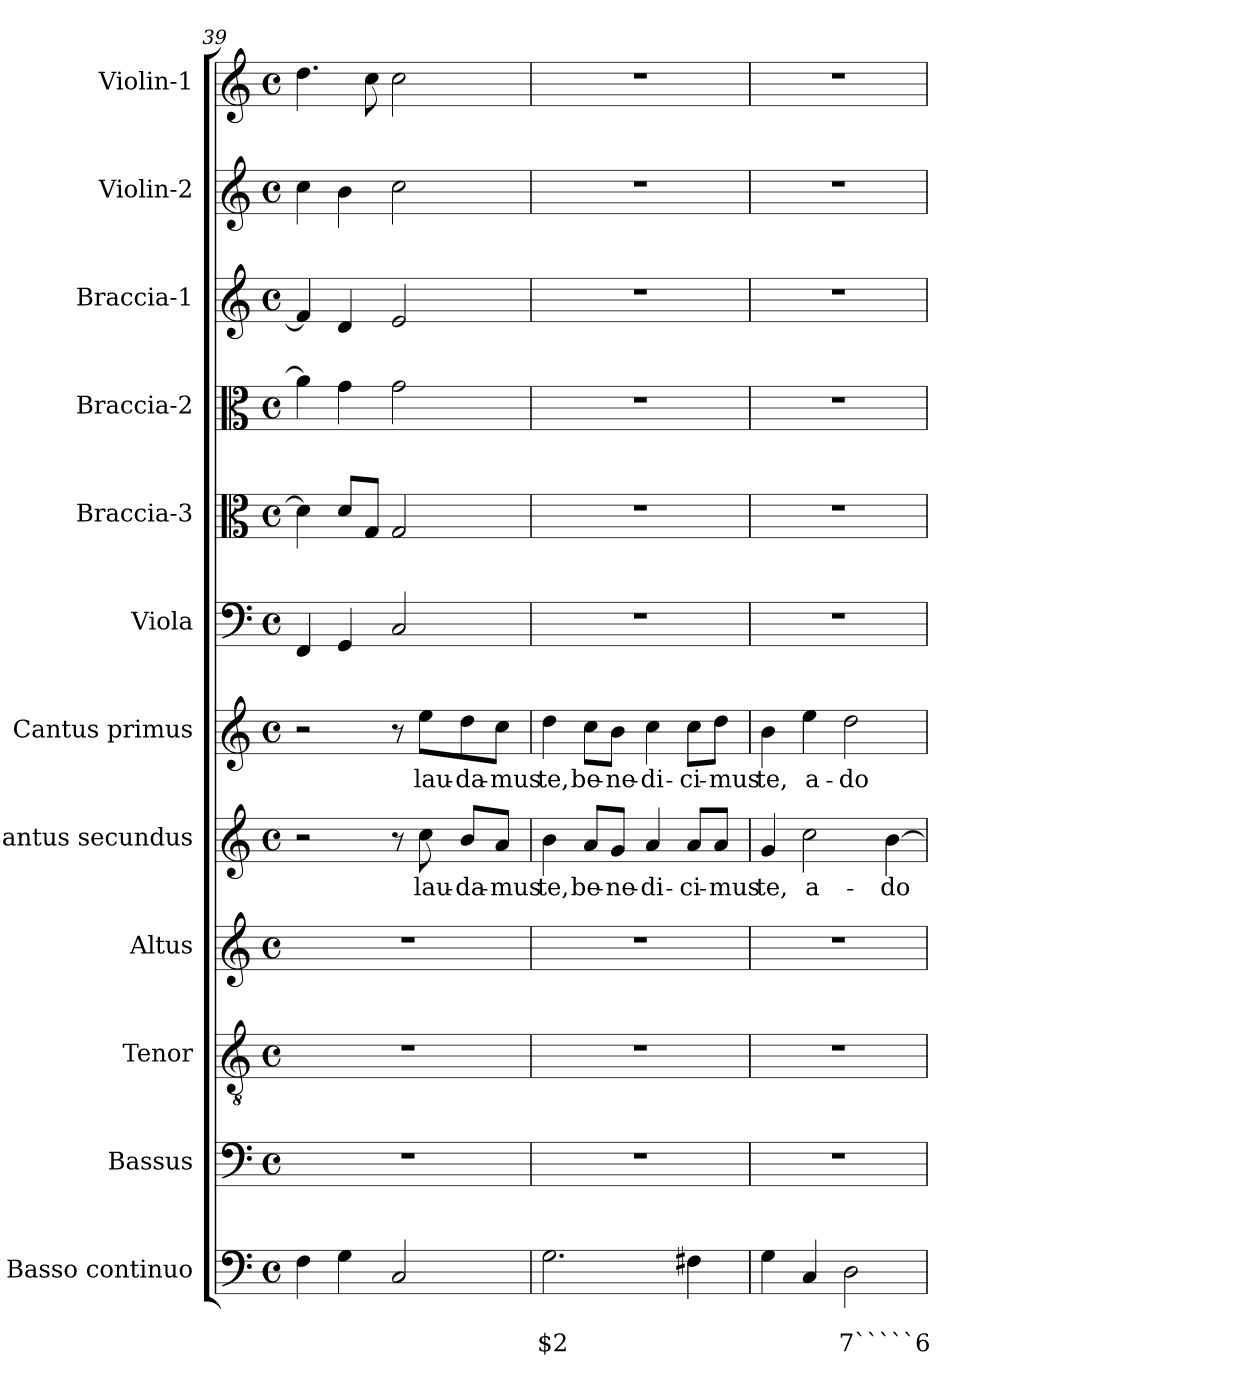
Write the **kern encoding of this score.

**kern	**text	**text	**kern	**kern	**kern	**kern	**text	**kern	**text	**kern	**kern	**kern	**kern	**kern	**kern
*part12	*part12	*part12	*part11	*part10	*part9	*part8	*part8	*part7	*part7	*part6	*part5	*part4	*part3	*part2	*part1
*staff12	*staff12	*staff12	*staff11	*staff10	*staff9	*staff8	*staff8	*staff7	*staff7	*staff6	*staff5	*staff4	*staff3	*staff2	*staff1
*I"Basso continuo	*	*	*I"Bassus	*I"Tenor	*I"Altus	*I"Cantus secundus	*	*I"Cantus primus	*	*I"Viola	*I"Braccia-3	*I"Braccia-2	*I"Braccia-1	*I"Violin-2	*I"Violin-1
*I'BC	*	*	*I'B	*I'T	*I'A	*I'C2	*	*I'C1	*	*I'Va	*I'Br3	*I'Br2	*I'Br1	*I'Vi2	*I'Vi1
*clefF4	*	*	*clefF4	*clefGv2	*clefG2	*clefG2	*	*clefG2	*	*clefF4	*clefC3	*clefC3	*clefG2	*clefG2	*clefG2
*k[]	*	*	*k[]	*k[]	*k[]	*k[]	*	*k[]	*	*k[]	*k[]	*k[]	*k[]	*k[]	*k[]
*C:	*	*	*C:	*C:	*C:	*C:	*	*C:	*	*C:	*C:	*C:	*C:	*C:	*C:
*M4/4	*	*	*M4/4	*M4/4	*M4/4	*M4/4	*	*M4/4	*	*M4/4	*M4/4	*M4/4	*M4/4	*M4/4	*M4/4
*met(c)	*	*	*met(c)	*met(c)	*met(c)	*met(c)	*	*met(c)	*	*met(c)	*met(c)	*met(c)	*met(c)	*met(c)	*met(c)
=39	=39	=39	=39	=39	=39	=39	=39	=39	=39	=39	=39	=39	=39	=39	=39
4F\	.	.	1r	1r	1r	2r	.	2r	.	4FF/	4d\]	4a\]	4f/]	4cc\	4.dd\
4G\	.	.	.	.	.	.	.	.	.	4GG/	8d/L	4g\	4d/	4b\	.
.	.	.	.	.	.	.	.	.	.	.	8G/J	.	.	.	8cc\
2C/	.	.	.	.	.	8r	.	8r	.	2C/	2G/	2g\	2e/	2cc\	2cc\
!	!	!	!	!	!	!	!LO:LY:b	!	!	!	!	!	!	!	!
!	!	!	!	!	!	!	!	!	!LO:LY:b	!	!	!	!	!	!
.	.	.	.	.	.	8cc\	lau-	8ee\L	lau-	.	.	.	.	.	.
!	!	!	!	!	!	!	!LO:LY:b	!	!	!	!	!	!	!	!
!	!	!	!	!	!	!	!	!	!LO:LY:b	!	!	!	!	!	!
.	.	.	.	.	.	8b/L	-da-	8dd\	-da-	.	.	.	.	.	.
!	!	!	!	!	!	!	!LO:LY:b	!	!	!	!	!	!	!	!
!	!	!	!	!	!	!	!	!	!LO:LY:b	!	!	!	!	!	!
.	.	.	.	.	.	8a/J	-mus	8cc\J	-mus	.	.	.	.	.	.
!!LO:PB:g=z
=40	=40	=40	=40	=40	=40	=40	=40	=40	=40	=40	=40	=40	=40	=40	=40
!	!	!LO:LY:b	!	!	!	!	!	!	!	!	!	!	!	!	!
!	!	!	!	!	!	!	!LO:LY:b	!	!	!	!	!	!	!	!
!	!	!	!	!	!	!	!	!	!LO:LY:b	!	!	!	!	!	!
2.G\	.	$2	1r	1r	1r	4b\	te,	4dd\	te,	1r	1r	1r	1r	1r	1r
!	!	!	!	!	!	!	!LO:LY:b	!	!	!	!	!	!	!	!
!	!	!	!	!	!	!	!	!	!LO:LY:b	!	!	!	!	!	!
.	.	.	.	.	.	8a/L	be-	8cc\L	be-	.	.	.	.	.	.
!	!	!	!	!	!	!	!LO:LY:b	!	!	!	!	!	!	!	!
!	!	!	!	!	!	!	!	!	!LO:LY:b	!	!	!	!	!	!
.	.	.	.	.	.	8g/J	-ne-	8b\J	-ne-	.	.	.	.	.	.
!	!	!	!	!	!	!	!LO:LY:b	!	!	!	!	!	!	!	!
!	!	!	!	!	!	!	!	!	!LO:LY:b	!	!	!	!	!	!
.	.	.	.	.	.	4a/	-di-	4cc\	-di-	.	.	.	.	.	.
!	!	!	!	!	!	!	!LO:LY:b	!	!	!	!	!	!	!	!
!	!	!	!	!	!	!	!	!	!LO:LY:b	!	!	!	!	!	!
4F#X\	.	.	.	.	.	8a/L	-ci-	8cc\L	-ci-	.	.	.	.	.	.
!	!	!	!	!	!	!	!LO:LY:b	!	!	!	!	!	!	!	!
!	!	!	!	!	!	!	!	!	!LO:LY:b	!	!	!	!	!	!
.	.	.	.	.	.	8a/J	-mus	8dd\J	-mus	.	.	.	.	.	.
=41	=41	=41	=41	=41	=41	=41	=41	=41	=41	=41	=41	=41	=41	=41	=41
!	!	!	!	!	!	!	!LO:LY:b	!	!	!	!	!	!	!	!
!	!	!	!	!	!	!	!	!	!LO:LY:b	!	!	!	!	!	!
4G\	.	.	1r	1r	1r	4g/	te,	4b\	te,	1r	1r	1r	1r	1r	1r
!	!	!	!	!	!	!	!LO:LY:b	!	!	!	!	!	!	!	!
!	!	!	!	!	!	!	!	!	!LO:LY:b	!	!	!	!	!	!
4C/	.	.	.	.	.	2cc\	a-	4ee\	a-	.	.	.	.	.	.
!	!	!LO:LY:b	!	!	!	!	!	!	!	!	!	!	!	!	!
!	!	!	!	!	!	!	!	!	!LO:LY:b	!	!	!	!	!	!
2D\	.	7`````6	.	.	.	.	.	2dd\	-do-	.	.	.	.	.	.
!	!	!	!	!	!	!	!LO:LY:b	!	!	!	!	!	!	!	!
.	.	.	.	.	.	[4b\	-do-	.	.	.	.	.	.	.	.
=	=	=	=	=	=	=	=	=	=	=	=	=	=	=	=
*-	*-	*-	*-	*-	*-	*-	*-	*-	*-	*-	*-	*-	*-	*-	*-
